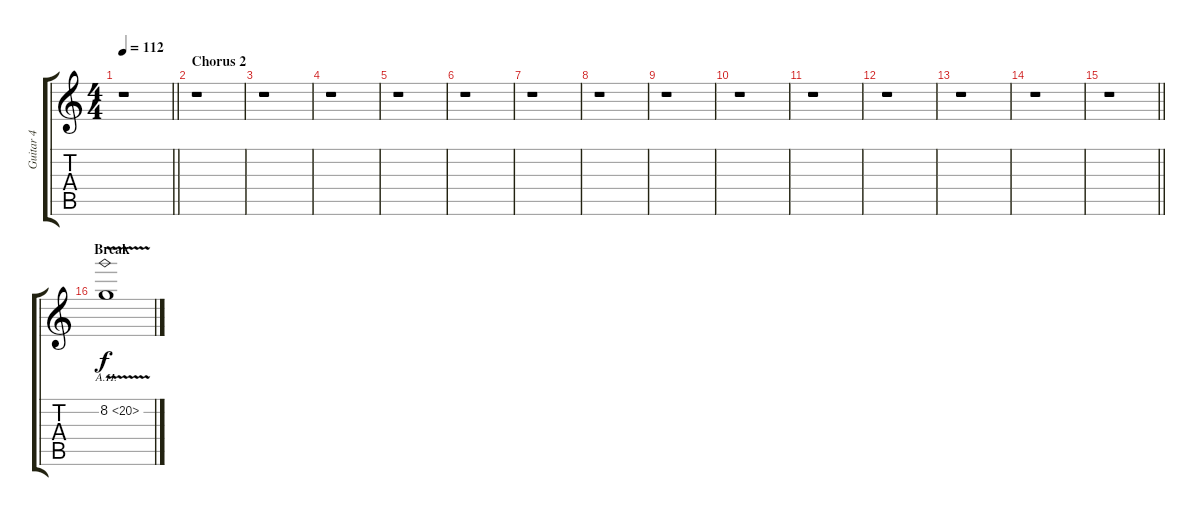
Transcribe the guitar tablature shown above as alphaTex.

\track ("Guitar 4" "Guitar 4") {instrument distortionguitar}
\staff {score tabs}
\tuning (E4 B3 G3 D3 A2 E2) {hide}
\ts (4 4)
\tempo 112
\clef g2
\barLineRight lightlight
\ks c
r.1{dy f} |
\section ("" "Chorus 2")
r.1 |
r.1 |
r.1 |
r.1 |
r.1 |
r.1 |
r.1 |
r.1 |
r.1 |
r.1 |
r.1 |
r.1 |
r.1 |
\barLineRight lightlight
r.1 |
\section ("" "Break")
8.2{ah 12 v}.1
